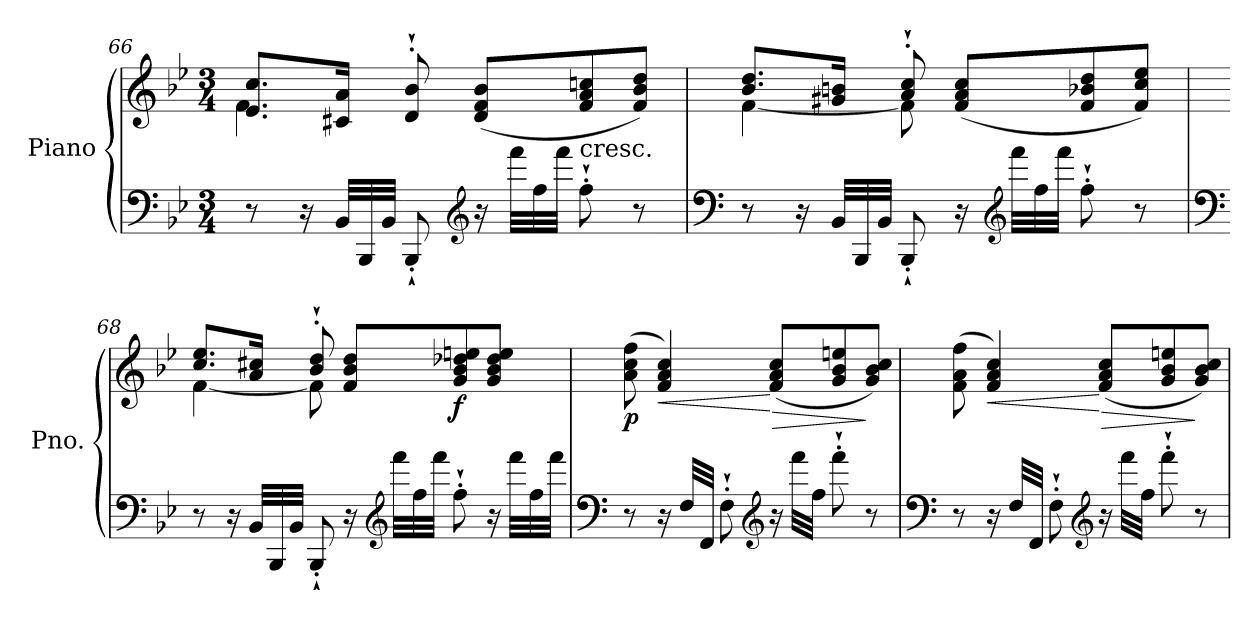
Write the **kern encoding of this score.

**kern	**kern	**dynam
*part1	*part1	*part1
*staff2	*staff1	*staff1/2
*I"Piano	*	*
*I'Pno.	*	*
!!LO:LB:g=z
*clefF4	*clefG2	*
*k[b-e-]	*k[b-e-]	*
*B-:	*B-:	*
*M3/4	*M3/4	*
=66	=66	=66
*	*^	*
8r	8.e-/ 8.cc/L	4.f\	.
16r	.	.	.
*Xtuplet	*	*	*
48BB-/LLL	16c#X/ 16a/Jk	.	.
48BBB-/	.	.	.
48BB-/JJJ	.	.	.
8BBB-'`/	8d/'` 8b-/'`	.	.
*clefG2	*	*	*
16r	(>8d/ 8f/ 8b-/L	4.ryy	.
48fff\LLL	.	.	.
48ff\	.	.	.
48fff\JJJ	.	.	.
!	!LO:TX:b:t=cresc.	!	!
8ff'`\	8f/ 8a/ 8ccn/	.	.
8r	8f/ 8b-/ 8dd/J)	.	.
=67	=67	=67	=67
*clefF4	*	*	*
8r	8.b-/ 8.dd/L	[4f\	.
16r	.	.	.
48BB-/LLL	16g#X/ 16bn/Jk	.	.
48BBB-/	.	.	.
48BB-/JJJ	.	.	.
8BBB-'`/	8a/'` 8cc/'`	8f\]	.
16r	(>8f/ 8a/ 8cc/L	4.ryy	.
*clefG2	*	*	*
48fff\LLL	.	.	.
48ff\	.	.	.
48fff\JJJ	.	.	.
8ff'`\	8f/ 8b-X/ 8dd/	.	.
8r	8f/ 8cc/ 8ee-/J)	.	.
!!LO:PB:g=z	!!
=68	=68	=68	=68
*clefF4	*	*	*
8r	8.cc/ 8.ee-/L	[4f\	.
16r	.	.	.
48BB-/LLL	16a/ 16cc#X/Jk	.	.
48BBB-/	.	.	.
48BB-/JJJ	.	.	.
8BBB-'`/	8b-/'` 8dd/'`	8f\]	.
16r	8f/ 8b-/ 8dd/L	4.ryy	.
*clefG2	*	*	*
48fff\LLL	.	.	.
48ff\	.	.	.
48fff\JJJ	.	.	.
!	!	!	!LO:DY:b
8ff'`\	8g/ 8b-/ 8dd-X/ 8een/	.	f
16r	8g/ 8b-/ 8dd-/ 8ee/J	.	.
48fff\LLL	.	.	.
48ff\	.	.	.
48fff\JJJ	.	.	.
*	*v	*v	*
!!LO:LB:g=z
=69	=69	=69
*clefF4	*	*
!	!	!LO:DY:b
8r	(>8a\ 8cc\ 8ff\	p
!	!	!LO:HP:b
16r	4f/ 4a/ 4cc/)	<
32F/LLL	.	.
32FF/JJJ	.	.
8F'`\	.	.
*clefG2	*	*
!	!	!LO:HP:n=1:b
16r	(<8f/ 8a/ 8cc/L	[ >
32fff\LLL	.	.
32ff\JJJ	.	.
8fff'`\	8g/ 8b-/ 8een/	.
8r	8g/ 8b-/ 8cc/J)	]
=70	=70	=70
*clefF4	*	*
8r	(>8f\ 8a\ 8ff\	.
!	!	!LO:HP:b
16r	4f/ 4a/ 4cc/)	<
32F/LLL	.	.
32FF/JJJ	.	.
8F'`\	.	.
*clefG2	*	*
!	!	!LO:HP:n=1:b
16r	(<8f/ 8a/ 8cc/L	[ >
32fff\LLL	.	.
32ff\JJJ	.	.
8fff'`\	8g/ 8b-/ 8een/	.
8r	8g/ 8b-/ 8cc/J)	]
=	=	=
*-	*-	*-
